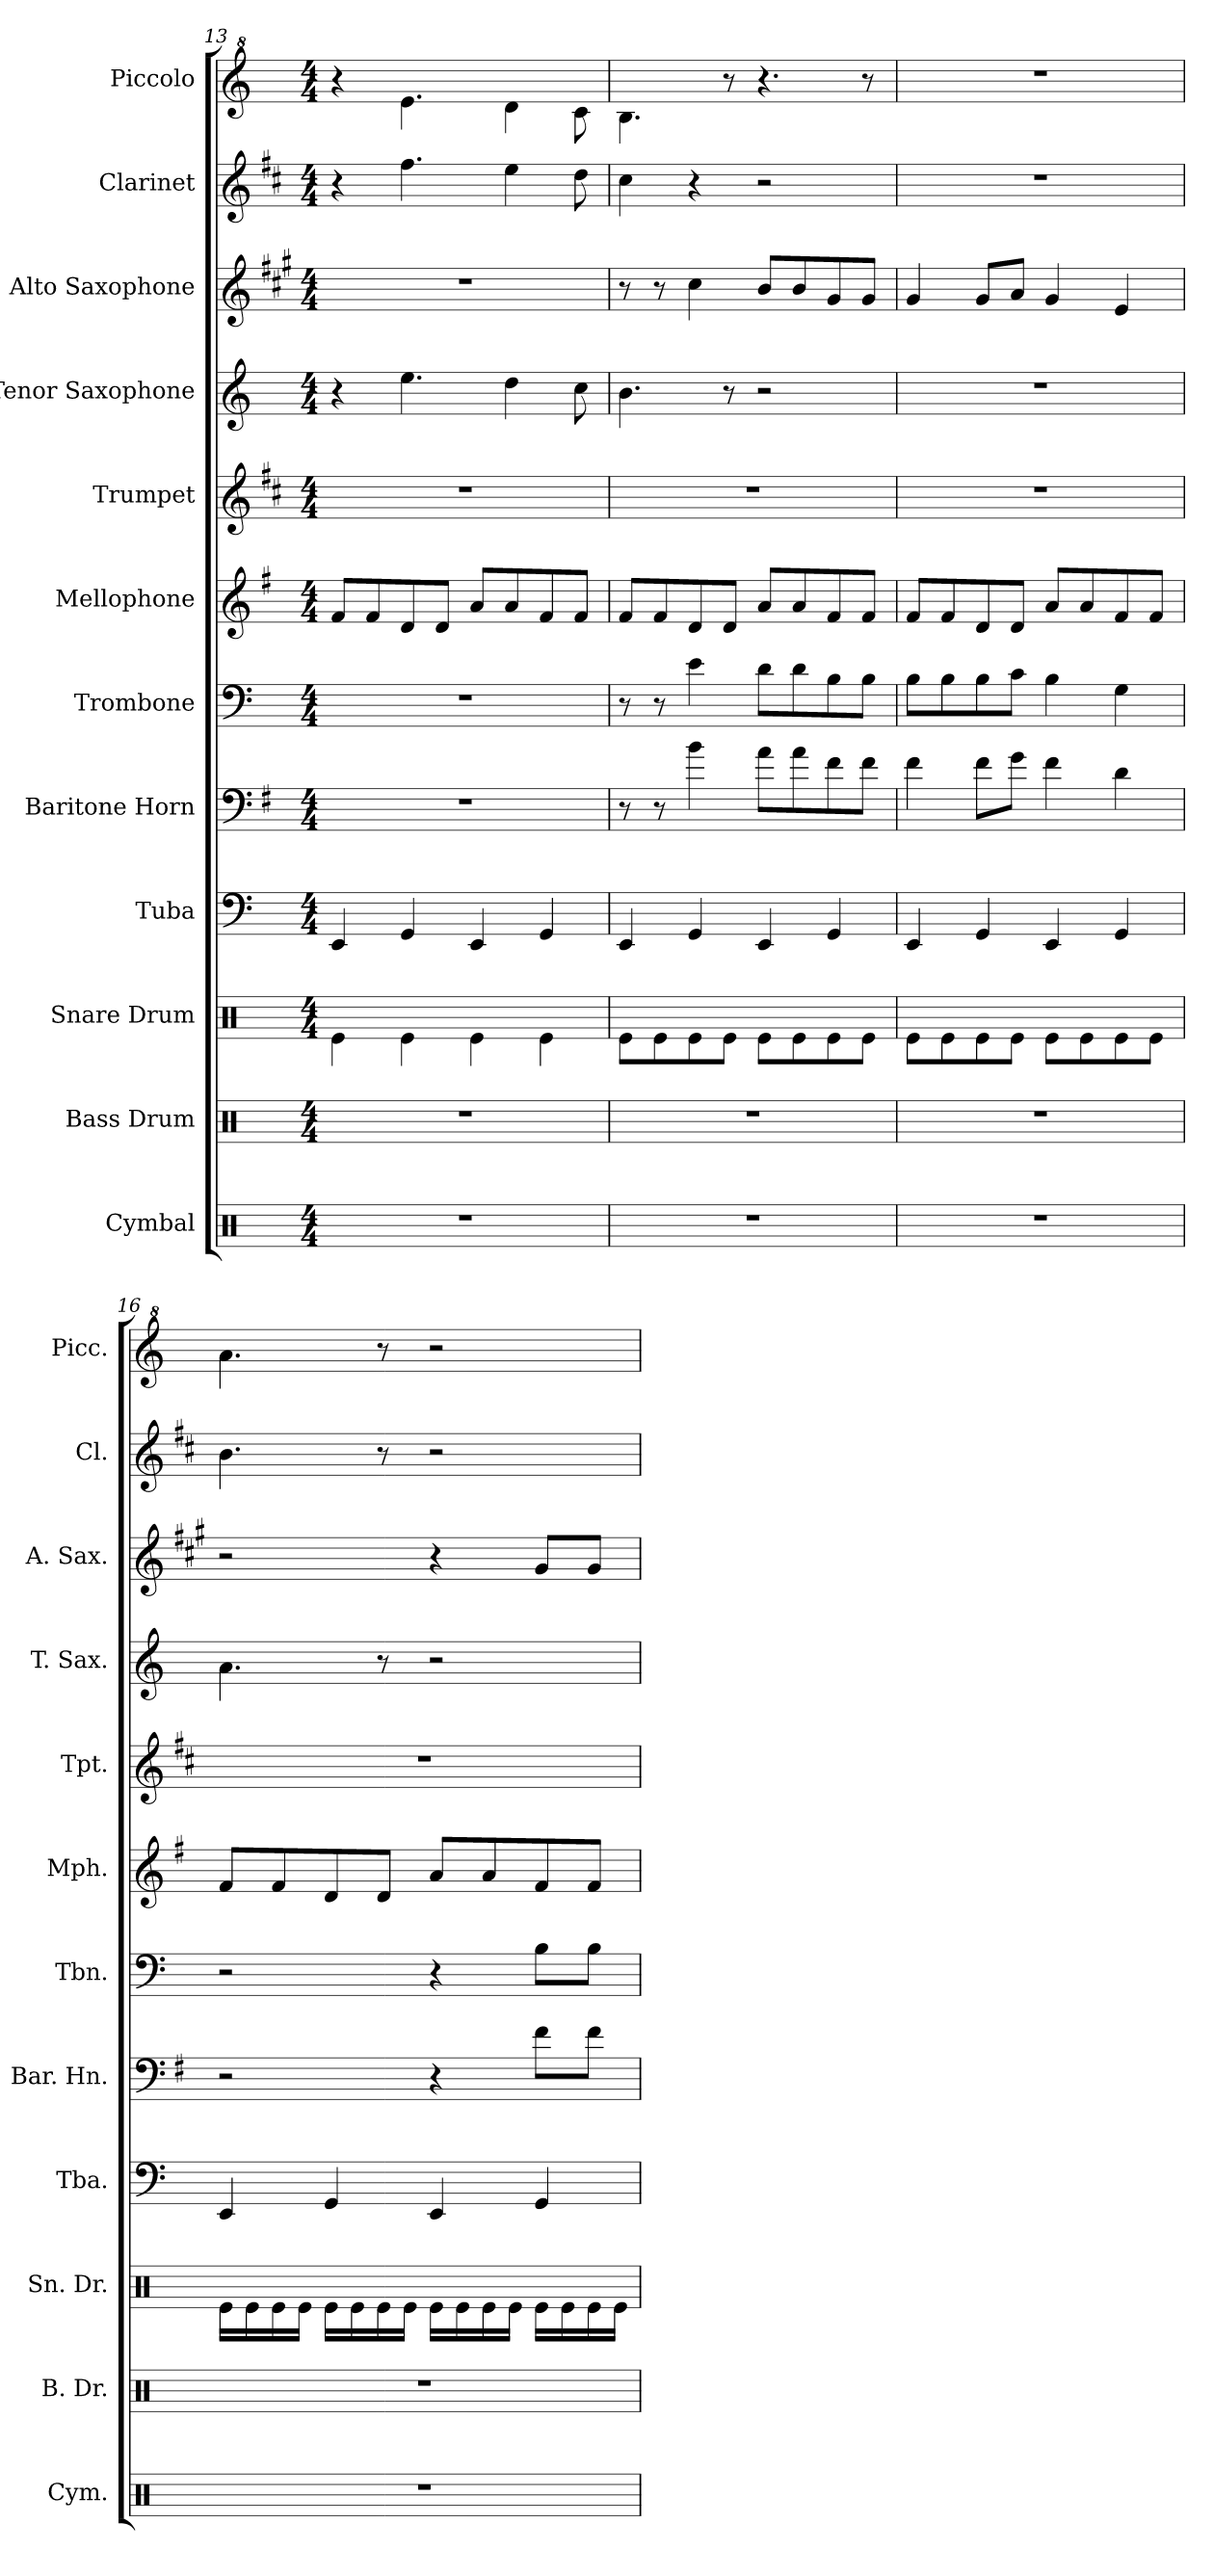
**kern	**kern	**kern	**kern	**kern	**kern	**kern	**kern	**kern	**kern	**kern	**kern
*part12	*part11	*part10	*part9	*part8	*part7	*part6	*part5	*part4	*part3	*part2	*part1
*staff12	*staff11	*staff10	*staff9	*staff8	*staff7	*staff6	*staff5	*staff4	*staff3	*staff2	*staff1
*I"Cymbal	*I"Bass Drum	*I"Snare Drum	*I"Tuba	*I"Baritone Horn	*I"Trombone	*I"Mellophone	*I"Trumpet	*I"Tenor Saxophone	*I"Alto Saxophone	*I"Clarinet	*I"Piccolo
*I'Cym.	*I'B. Dr.	*I'Sn. Dr.	*I'Tba.	*I'Bar. Hn.	*I'Tbn.	*I'Mph.	*I'Tpt.	*I'T. Sax.	*I'A. Sax.	*I'Cl.	*I'Picc.
*clefX	*clefX	*clefX	*clefF4	*clefF4	*clefF4	*clefG2	*clefG2	*clefG2	*clefG2	*clefG2	*clefG^2
*	*	*	*	*ITrd4c7	*	*ITrd4c7	*ITrd1c2	*ITrd8c14	*ITrd5c9	*ITrd1c2	*ITrd-7c-12
*k[]	*k[]	*k[]	*k[]	*k[]	*k[]	*k[]	*k[]	*k[]	*k[]	*k[]	*k[]
*M4/4	*M4/4	*M4/4	*M4/4	*M4/4	*M4/4	*M4/4	*M4/4	*M4/4	*M4/4	*M4/4	*M4/4
=13	=13	=13	=13	=13	=13	=13	=13	=13	=13	=13	=13
1r	1r	4Re\	4EE/	1r	1r	8B/L	1r	4r	1r	4r	4r
.	.	.	.	.	.	8B/	.	.	.	.	.
.	.	4Re\	4GG/	.	.	8G/	.	4.e\	.	4.ee\	4.eee\
.	.	.	.	.	.	8G/J	.	.	.	.	.
.	.	4Re\	4EE/	.	.	8d/L	.	.	.	.	.
.	.	.	.	.	.	8d/	.	4d\	.	4dd\	4ddd\
.	.	4Re\	4GG/	.	.	8B/	.	.	.	.	.
.	.	.	.	.	.	8B/J	.	8c\	.	8cc\	8ccc\
=14	=14	=14	=14	=14	=14	=14	=14	=14	=14	=14	=14
1r	1r	8Re\L	4EE/	8r	8r	8B/L	1r	4.B\	8r	4b\	4.bb\
.	.	8Re\	.	8r	8r	8B/	.	.	8r	.	.
.	.	8Re\	4GG/	4e\	4e\	8G/	.	.	4e\	4r	.
.	.	8Re\J	.	.	.	8G/J	.	8r	.	.	8r
.	.	8Re\L	4EE/	8d\L	8d\L	8d/L	.	2r	8d/L	2r	4.r
.	.	8Re\	.	8d\	8d\	8d/	.	.	8d/	.	.
.	.	8Re\	4GG/	8B\	8B\	8B/	.	.	8B/	.	.
.	.	8Re\J	.	8B\J	8B\J	8B/J	.	.	8B/J	.	8r
!!LO:PB:g=z
=15	=15	=15	=15	=15	=15	=15	=15	=15	=15	=15	=15
1r	1r	8Re\L	4EE/	4B\	8B\L	8B/L	1r	1r	4B/	1r	1r
.	.	8Re\	.	.	8B\	8B/	.	.	.	.	.
.	.	8Re\	4GG/	8B\L	8B\	8G/	.	.	8B/L	.	.
.	.	8Re\J	.	8c\J	8c\J	8G/J	.	.	8c/J	.	.
.	.	8Re\L	4EE/	4B\	4B\	8d/L	.	.	4B/	.	.
.	.	8Re\	.	.	.	8d/	.	.	.	.	.
.	.	8Re\	4GG/	4G\	4G\	8B/	.	.	4G/	.	.
.	.	8Re\J	.	.	.	8B/J	.	.	.	.	.
=16	=16	=16	=16	=16	=16	=16	=16	=16	=16	=16	=16
1r	1r	16Re\LL	4EE/	2r	2r	8B/L	1r	4.A\	2r	4.a\	4.aaa\
.	.	16Re\	.	.	.	.	.	.	.	.	.
.	.	16Re\	.	.	.	8B/	.	.	.	.	.
.	.	16Re\JJ	.	.	.	.	.	.	.	.	.
.	.	16Re\LL	4GG/	.	.	8G/	.	.	.	.	.
.	.	16Re\	.	.	.	.	.	.	.	.	.
.	.	16Re\	.	.	.	8G/J	.	8r	.	8r	8r
.	.	16Re\JJ	.	.	.	.	.	.	.	.	.
.	.	16Re\LL	4EE/	4r	4r	8d/L	.	2r	4r	2r	2r
.	.	16Re\	.	.	.	.	.	.	.	.	.
.	.	16Re\	.	.	.	8d/	.	.	.	.	.
.	.	16Re\JJ	.	.	.	.	.	.	.	.	.
.	.	16Re\LL	4GG/	8B\L	8B\L	8B/	.	.	8B/L	.	.
.	.	16Re\	.	.	.	.	.	.	.	.	.
.	.	16Re\	.	8B\J	8B\J	8B/J	.	.	8B/J	.	.
.	.	16Re\JJ	.	.	.	.	.	.	.	.	.
=	=	=	=	=	=	=	=	=	=	=	=
*-	*-	*-	*-	*-	*-	*-	*-	*-	*-	*-	*-
